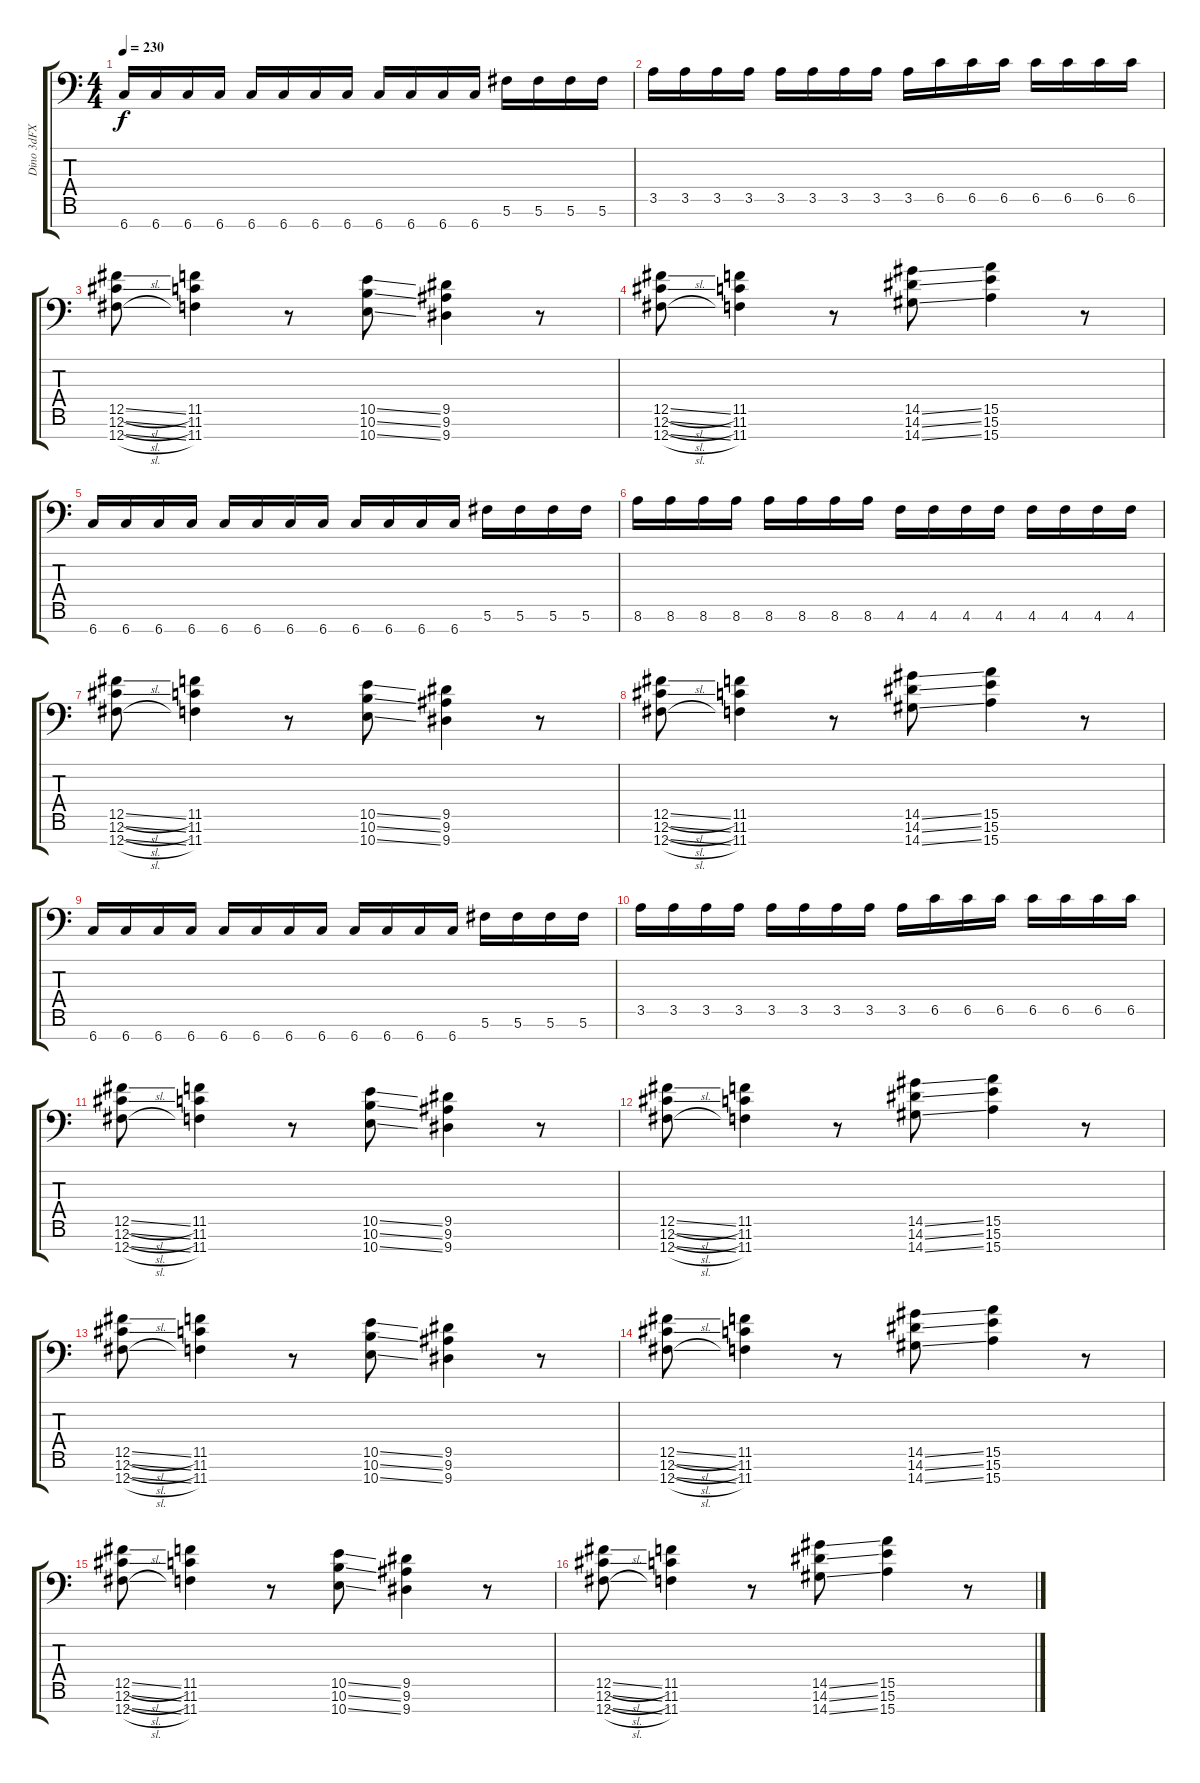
\track ("Dino 3dFX" "Dino 3dFX") {instrument distortionguitar}
\staff {score tabs}
\tuning (Db4 Ab3 E3 B2 Gb2 Db2 Gb1) {hide}
\ts (4 4)
\tempo 230
\clef f4
\ks c
6.7.16{dy f} 6.7.16 6.7.16 6.7.16 6.7.16 6.7.16 6.7.16 6.7.16 6.7.16 6.7.16 6.7.16 6.7.16 5.6.16 5.6.16 5.6.16 5.6.16 |
3.5.16 3.5.16 3.5.16 3.5.16 3.5.16 3.5.16 3.5.16 3.5.16 3.5.16 6.5.16 6.5.16 6.5.16 6.5.16 6.5.16 6.5.16 6.5.16 |
(12.5{sl} 12.6{sl} 12.7{sl}).8 (11.5 11.6 11.7).4 r.8 (10.5{ss} 10.6{ss} 10.7{ss}).8 (9.5 9.6 9.7).4 r.8 |
(12.5{sl} 12.6{sl} 12.7{sl}).8 (11.5 11.6 11.7).4 r.8 (14.5{ss} 14.6{ss} 14.7{ss}).8 (15.5 15.6 15.7).4 r.8 |
6.7.16 6.7.16 6.7.16 6.7.16 6.7.16 6.7.16 6.7.16 6.7.16 6.7.16 6.7.16 6.7.16 6.7.16 5.6.16 5.6.16 5.6.16 5.6.16 |
8.6.16 8.6.16 8.6.16 8.6.16 8.6.16 8.6.16 8.6.16 8.6.16 4.6.16 4.6.16 4.6.16 4.6.16 4.6.16 4.6.16 4.6.16 4.6.16 |
(12.5{sl} 12.6{sl} 12.7{sl}).8 (11.5 11.6 11.7).4 r.8 (10.5{ss} 10.6{ss} 10.7{ss}).8 (9.5 9.6 9.7).4 r.8 |
(12.5{sl} 12.6{sl} 12.7{sl}).8 (11.5 11.6 11.7).4 r.8 (14.5{ss} 14.6{ss} 14.7{ss}).8 (15.5 15.6 15.7).4 r.8 |
6.7.16 6.7.16 6.7.16 6.7.16 6.7.16 6.7.16 6.7.16 6.7.16 6.7.16 6.7.16 6.7.16 6.7.16 5.6.16 5.6.16 5.6.16 5.6.16 |
3.5.16 3.5.16 3.5.16 3.5.16 3.5.16 3.5.16 3.5.16 3.5.16 3.5.16 6.5.16 6.5.16 6.5.16 6.5.16 6.5.16 6.5.16 6.5.16 |
(12.5{sl} 12.6{sl} 12.7{sl}).8 (11.5 11.6 11.7).4 r.8 (10.5{ss} 10.6{ss} 10.7{ss}).8 (9.5 9.6 9.7).4 r.8 |
(12.5{sl} 12.6{sl} 12.7{sl}).8 (11.5 11.6 11.7).4 r.8 (14.5{ss} 14.6{ss} 14.7{ss}).8 (15.5 15.6 15.7).4 r.8 |
(12.5{sl} 12.6{sl} 12.7{sl}).8 (11.5 11.6 11.7).4 r.8 (10.5{ss} 10.6{ss} 10.7{ss}).8 (9.5 9.6 9.7).4 r.8 |
(12.5{sl} 12.6{sl} 12.7{sl}).8 (11.5 11.6 11.7).4 r.8 (14.5{ss} 14.6{ss} 14.7{ss}).8 (15.5 15.6 15.7).4 r.8 |
(12.5{sl} 12.6{sl} 12.7{sl}).8 (11.5 11.6 11.7).4 r.8 (10.5{ss} 10.6{ss} 10.7{ss}).8 (9.5 9.6 9.7).4 r.8 |
(12.5{sl} 12.6{sl} 12.7{sl}).8 (11.5 11.6 11.7).4 r.8 (14.5{ss} 14.6{ss} 14.7{ss}).8 (15.5 15.6 15.7).4 r.8
